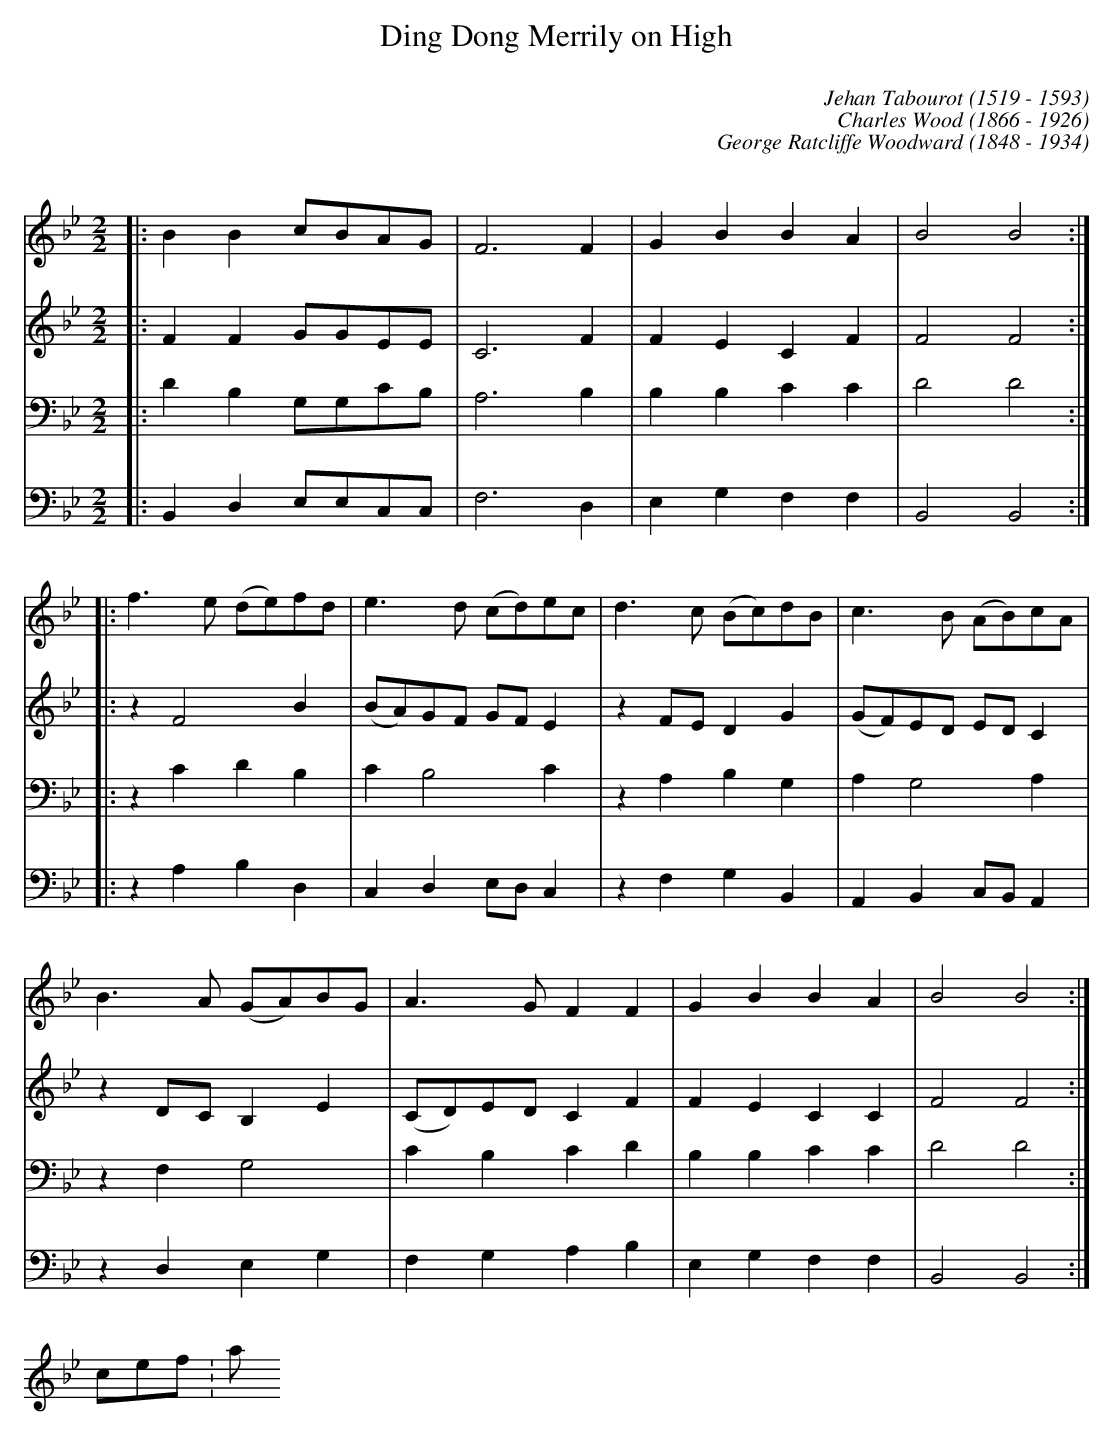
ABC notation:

X:1
C:
T:Ding Dong Merrily on High
C:Jehan Tabourot (1519 - 1593)
C:Charles Wood (1866 - 1926)
C:George Ratcliffe Woodward (1848 - 1934)
C:
M:2/2
L:1/8
K:Bbmaj
V:1
|: B2B2 cBAG | F6F2 | G2B2 B2A2 | B4 B4 :|
|: f2>e2 (de)fd | e2>d2 (cd)ec | d2>c2 (Bc)dB | c2>B2 (AB)cA |
B2>A2 (GA)BG | A2>G2 F2F2 | G2B2 B2A2 | B4 B4 :|
V:2
|: F2F2 GGEE | C6F2 | F2E2 C2F2 | F4F4 :|
|: z2F4B2 | (BA)GF GFE2 | z2FE D2G2 | (GF)ED EDC2 |
z2DC B,2E2 | (CD)ED C2F2 | F2E2 C2C2 | F4 F4 :|
clef: soprano
V:3
|: D2B,2 G,G,CB, | A,6B,2  | B,2B,2 C2C2 | D4D4 :|
|: z2C2 D2B,2 | C2B,4C2 | z2A,2 B,2G,2 | A,2G,4A,2 |
z2F,2 G,4 | C2B,2 C2D2 | B,2B,2 C2C2 | D4 D4 :|
V:4
|: B,,2D,2 E,E,C,C, | F,6D,2 | E,2G,2 F,2F,2 | B,,4B,,4 :|
|: z2A,2 B,2D,2 | C,2D,2 E,D,C,2 | z2F,2 G,2B,,2 | A,,2B,,2 C,B,,A,,2 |
z2D,2 E,2G,2 | F,2G,2 A,2B,2 | E,2G,2 F,2F,2 | B,,4 B,,4 :|
